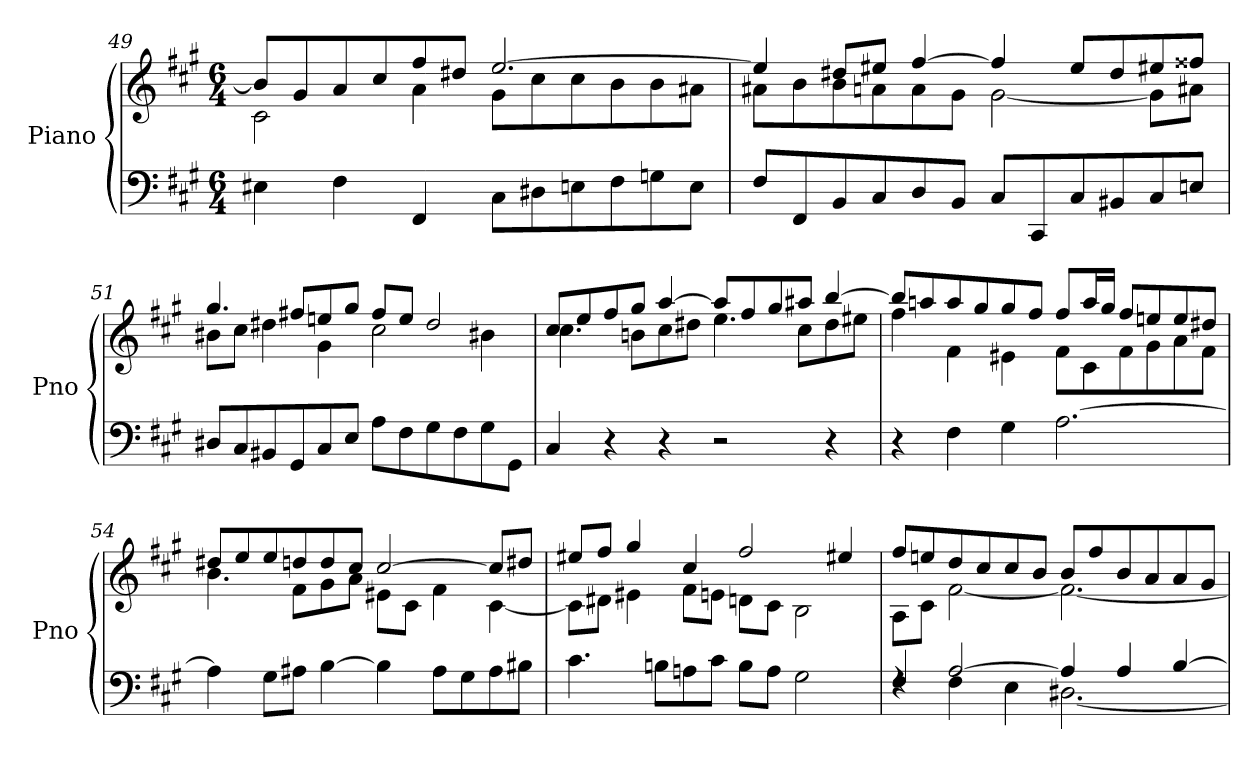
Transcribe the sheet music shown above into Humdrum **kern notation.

**kern	**kern
*part1	*part1
*staff2	*staff1
*I"Piano	*
*I'Pno	*
!!LO:LB:g=z
*clefF4	*clefG2
*k[f#c#g#]	*k[f#c#g#]
*M6/4	*M6/4
=49	=49
*	*^
4E#X\	8b/L]	2c#\
.	8g#/	.
4F#\	8a/	.
.	8cc#/	.
4FF#/	8ff#/	4a\
.	8dd#X/J	.
8C#\L	[2.ee/	8g#\L
8D#X\	.	8cc#\
8En\	.	8cc#\
8F#\	.	8b\
8Gn\	.	8b\
8E\J	.	8a#X\J
=50	=50	=50
8F#/L	4ee/]	8a#X\L
8FF#/	.	8b\
8BB/	8dd#X/L	8b\
8C#/	8ee#X/J	8an\
8D/	[4ff#/	8a\
8BB/J	.	8g#\J
8C#/L	4ff#/]	[2g#\
8CC#/	.	.
8C#/	8ee#/L	.
8BB#X/	8dd#/	.
8C#/	8ee#X/	8g#\L]
8En/J	8ff##X/J	8a#X\J
!!LO:LB:g=z	!!
=51	=51	=51
8D#X/L	4.gg#/	8b#X\L
8C#/	.	8cc#\J
8BB#X/	.	4dd#X\
8GG#/	8ff#X/L	.
8C#/	8een/	4g#\
8E/J	8gg#/J	.
8A\L	8ff#/L	2cc#\
8F#\	8ee/J	.
8G#\	2dd#/	.
8F#\	.	.
8G#\	.	4b#X\
8GG#\J	.	.
=52	=52	=52
4C#/	8cc#/L	4.cc#\
.	8ee/	.
4r	8ff#/	.
.	8gg#/J	8bn\L
4r	[4aa/	8cc#\
.	.	8dd#X\J
2r	8aa/L]	4.ee\
.	8ff#/	.
.	8gg#/	.
.	8aa#X/J	8cc#\L
4r	[4bb/	8dd#\
.	.	8ee#X\J
!!LO:LB:g=z	!!
=53	=53	=53
4r	8bb/L]	4ff#\
.	8aan/	.
4F#\	8aa/	4f#\
.	8gg#/	.
4G#\	8gg#/	4e#X\
.	8ff#/J	.
[2.A\	8ff#/L	8f#\L
.	16aa/L	8c#\
.	16gg#/JJ	.
.	8ff#/L	8f#\
.	8een/	8g#\
.	8ee/	8a\
.	8dd#X/J	8f#\J
=54	=54	=54
4A\]	8dd#X/L	4.b\
.	8ee/	.
8G#\L	8ee/	.
8A#X\J	8ddn/	8f#\L
[4B\	8dd/	8g#\
.	8cc#/J	8a\J
4B\]	[2cc#/	8e#X\L
.	.	8c#\J
8A#\L	.	4f#\
8G#\	.	.
8A#\	8cc#/L]	[4c#\
8B#X\J	8dd#X/J	.
!!LO:LB:g=z	!!
=55	=55	=55
4.c#\	8ee#X/L	8c#\L]
.	8ff#/J	8d#X\J
.	4gg#/	4e#X\
8Bn\L	.	.
8An\	4cc#/	8f#\L
8c#\J	.	8en\J
8B\L	2ff#/	8dn\L
8A\J	.	8c#\J
2G#\	.	2B\
.	4ee#X/	.
!!LO:PB:g=z	!!
=56	=56	=56
*^	*	*
4F#/	4rF	8ff#/L	8A\L
.	.	8een/	8c#\J
[2A/	4F#\	8dd/	[2f#\
.	.	8cc#/	.
.	4E\	8cc#/	.
.	.	8b/J	.
4A/]	[2.D#X\	8b/L	2.f#\_
.	.	8ff#/	.
4A/	.	8b/	.
.	.	8a/	.
[4B/	.	8a/	.
.	.	8g#/J	.
*v	*v	*	*
*	*v	*v
=	=
*-	*-
